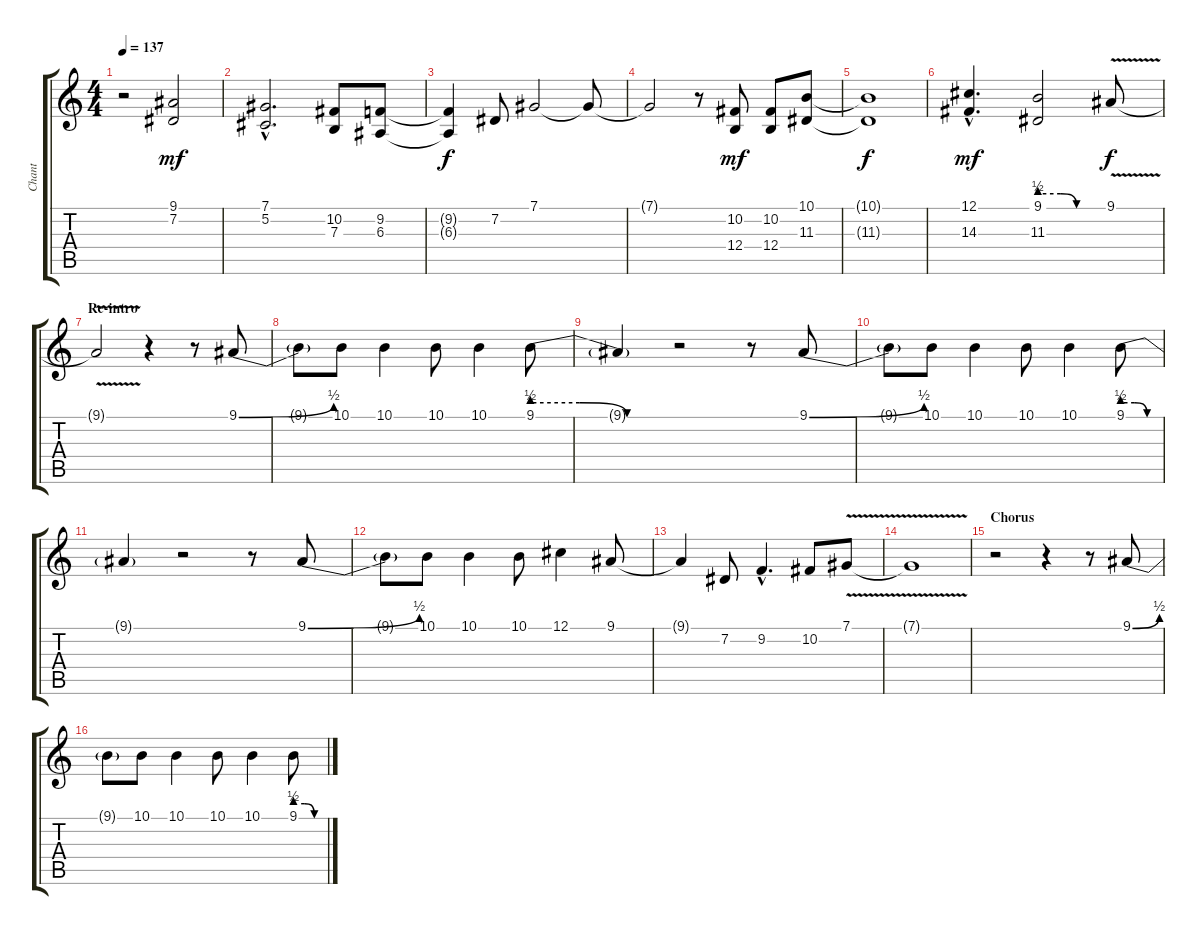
\track ("Chant" "Chant") {instrument cello}
\staff {score tabs}
\tuning (Db4 Ab3 E3 B2 Gb2 B1) {hide}
\ts (4 4)
\tempo 137
\clef g2
\ks c
r.2{dy f} (9.1 7.2).2{dy mf} |
(7.1{hac} 5.2{hac}).2{d} (10.2 7.3).8 (9.2 6.3).8 |
(9.2{t} 6.3{t}).4{dy f} 7.2.8 7.1.2 7.1{t}.8 |
7.1{t}.2 r.8 (10.2 12.4).8{dy mf} (10.2 12.4).8 (10.1 11.3).8 |
(10.1{t} 11.3{t}).1{dy f} |
(12.1{hac} 14.3{hac}).4{d dy mf} (9.1{be (custom 0 2 20 2 35 0 60 0)} 11.3).2 9.1{v}.8{dy f} |
\section ("" "Re-intro")
9.1{t}.2 r.4 r.8 9.1{be (bend 0 0 60 2)}.8 |
9.1{t}.8 10.1.8 10.1.4 10.1.8 10.1.4 9.1{be (custom 0 2 20 2 40 0 60 0)}.8 |
9.1{t}.4 r.2 r.8 9.1{be (bend 0 0 60 2)}.8 |
9.1{t}.8 10.1.8 10.1.4 10.1.8 10.1.4 9.1{be (custom 0 2 20 2 40 0 60 0)}.8 |
9.1{t}.4 r.2 r.8 9.1{be (bend 0 0 60 2)}.8 |
9.1{t}.8 10.1.8 10.1.4 10.1.8 12.1.4 9.1.8 |
9.1{t}.4 7.2.8 9.2{hac}.4{d} 10.2.8 7.1{v}.8 |
7.1{t}.1 |
\section ("" "Chorus")
r.2 r.4 r.8 9.1{be (bend 0 0 60 2)}.8 |
9.1{t}.8 10.1.8 10.1.4 10.1.8 10.1.4 9.1{be (custom 0 2 20 2 40 0 60 0)}.8
